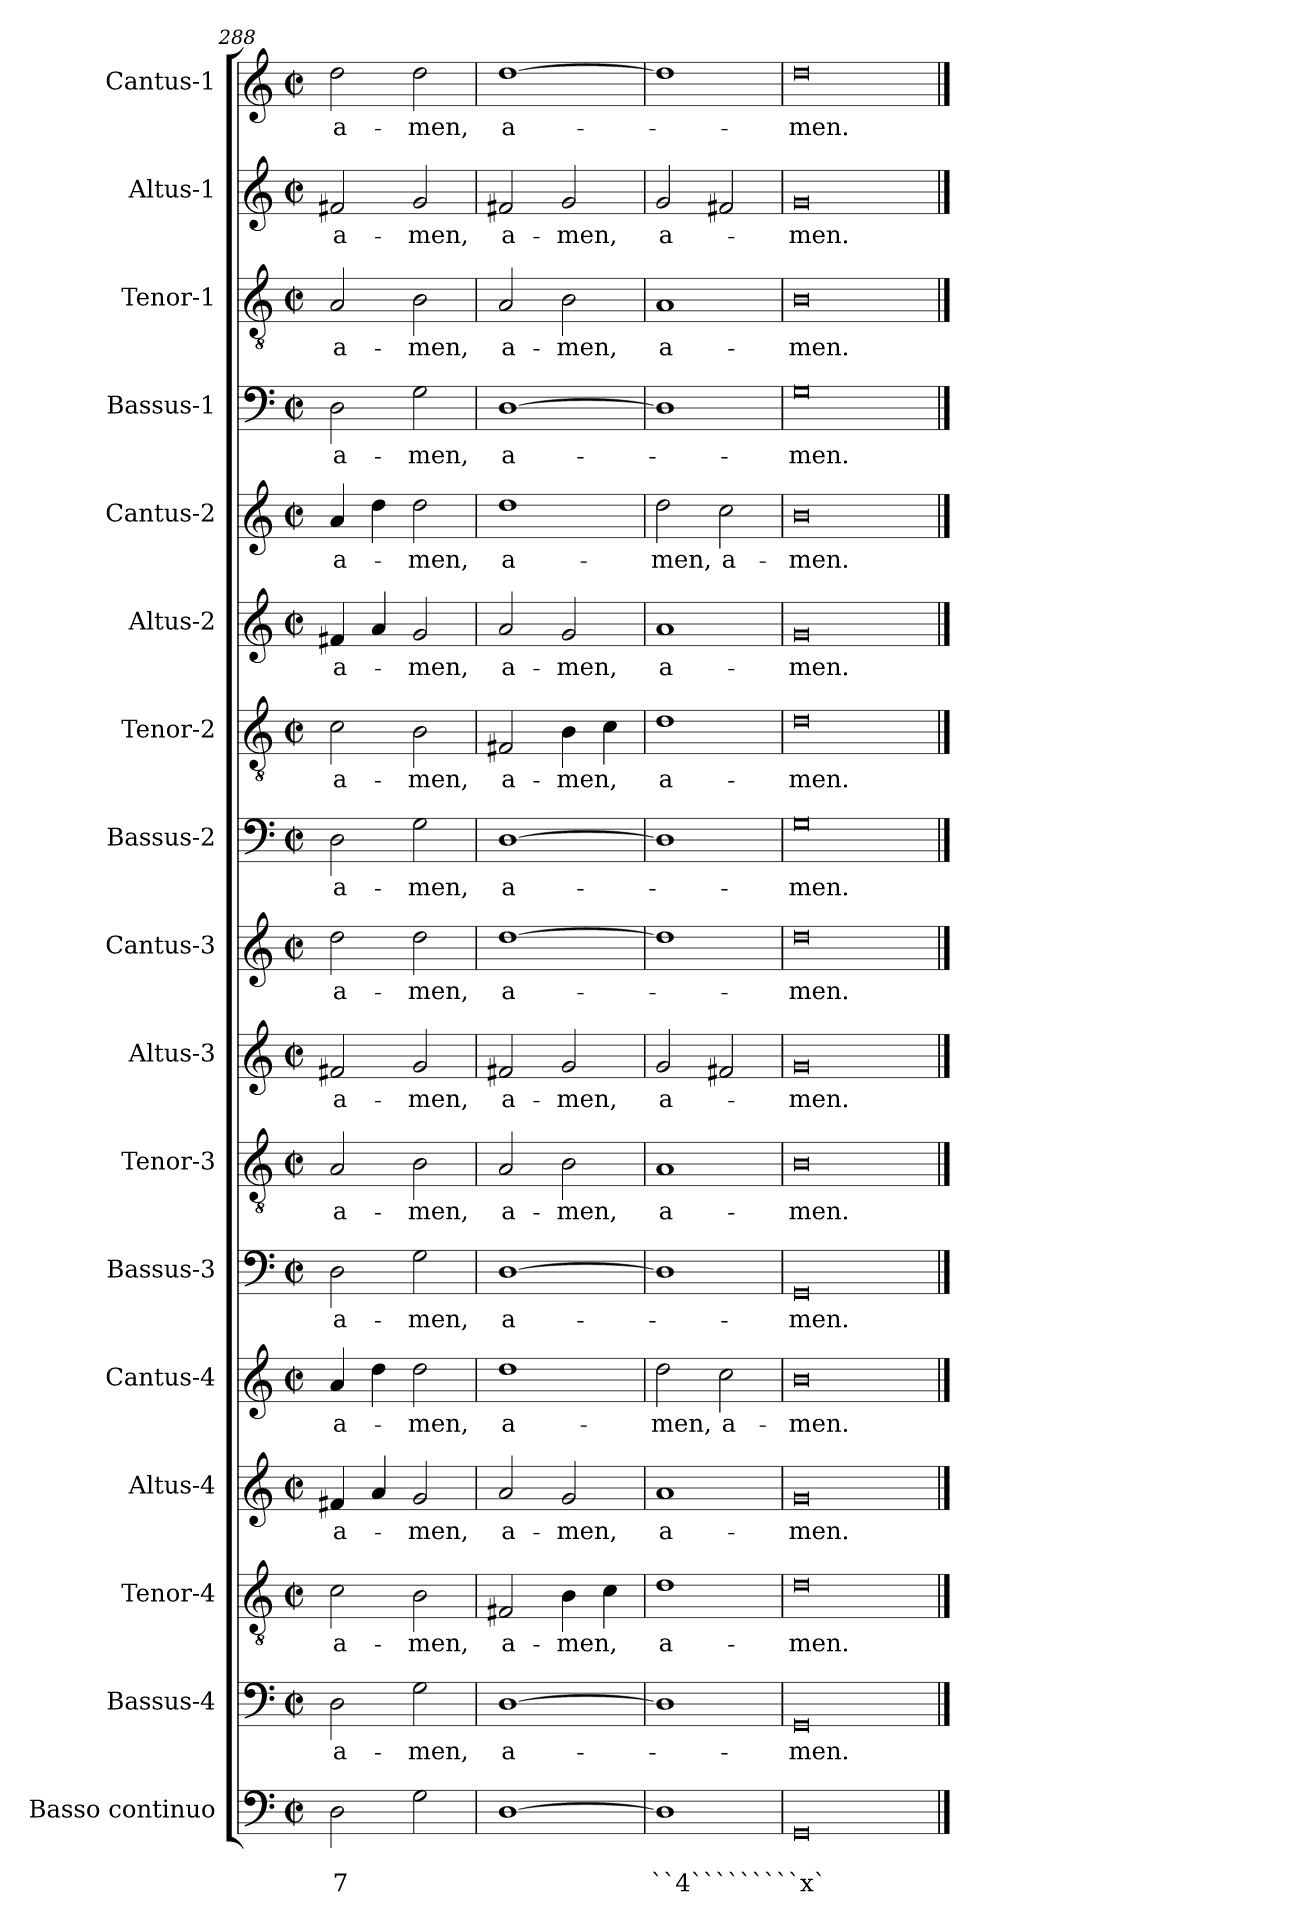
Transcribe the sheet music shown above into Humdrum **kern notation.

**kern	**text	**text	**kern	**text	**kern	**text	**kern	**text	**kern	**text	**kern	**text	**kern	**text	**kern	**text	**kern	**text	**kern	**text	**kern	**text	**kern	**text	**kern	**text	**kern	**text	**kern	**text	**kern	**text	**kern	**text
*part17	*part17	*part17	*part16	*part16	*part15	*part15	*part14	*part14	*part13	*part13	*part12	*part12	*part11	*part11	*part10	*part10	*part9	*part9	*part8	*part8	*part7	*part7	*part6	*part6	*part5	*part5	*part4	*part4	*part3	*part3	*part2	*part2	*part1	*part1
*staff17	*staff17	*staff17	*staff16	*staff16	*staff15	*staff15	*staff14	*staff14	*staff13	*staff13	*staff12	*staff12	*staff11	*staff11	*staff10	*staff10	*staff9	*staff9	*staff8	*staff8	*staff7	*staff7	*staff6	*staff6	*staff5	*staff5	*staff4	*staff4	*staff3	*staff3	*staff2	*staff2	*staff1	*staff1
*I"Basso continuo	*	*	*I"Bassus-4	*	*I"Tenor-4	*	*I"Altus-4	*	*I"Cantus-4	*	*I"Bassus-3	*	*I"Tenor-3	*	*I"Altus-3	*	*I"Cantus-3	*	*I"Bassus-2	*	*I"Tenor-2	*	*I"Altus-2	*	*I"Cantus-2	*	*I"Bassus-1	*	*I"Tenor-1	*	*I"Altus-1	*	*I"Cantus-1	*
*I'BC2	*	*	*I'B4	*	*I'T4	*	*I'A4	*	*I'C4	*	*I'B3	*	*I'T3	*	*I'A3	*	*I'C3	*	*I'B2	*	*I'T2	*	*I'A-2	*	*I'C2	*	*I'B1	*	*I'T1	*	*I'A1	*	*I'C1	*
*clefF4	*	*	*clefF4	*	*clefGv2	*	*clefG2	*	*clefG2	*	*clefF4	*	*clefGv2	*	*clefG2	*	*clefG2	*	*clefF4	*	*clefGv2	*	*clefG2	*	*clefG2	*	*clefF4	*	*clefGv2	*	*clefG2	*	*clefG2	*
*k[]	*	*	*k[]	*	*k[]	*	*k[]	*	*k[]	*	*k[]	*	*k[]	*	*k[]	*	*k[]	*	*k[]	*	*k[]	*	*k[]	*	*k[]	*	*k[]	*	*k[]	*	*k[]	*	*k[]	*
*C:	*	*	*C:	*	*C:	*	*C:	*	*C:	*	*C:	*	*C:	*	*C:	*	*C:	*	*C:	*	*C:	*	*C:	*	*C:	*	*C:	*	*C:	*	*C:	*	*C:	*
*M2/2	*	*	*M2/2	*	*M2/2	*	*M2/2	*	*M2/2	*	*M2/2	*	*M2/2	*	*M2/2	*	*M2/2	*	*M2/2	*	*M2/2	*	*M2/2	*	*M2/2	*	*M2/2	*	*M2/2	*	*M2/2	*	*M2/2	*
*met(c|)	*	*	*met(c|)	*	*met(c|)	*	*met(c|)	*	*met(c|)	*	*met(c|)	*	*met(c|)	*	*met(c|)	*	*met(c|)	*	*met(c|)	*	*met(c|)	*	*met(c|)	*	*met(c|)	*	*met(c|)	*	*met(c|)	*	*met(c|)	*	*met(c|)	*
=288	=288	=288	=288	=288	=288	=288	=288	=288	=288	=288	=288	=288	=288	=288	=288	=288	=288	=288	=288	=288	=288	=288	=288	=288	=288	=288	=288	=288	=288	=288	=288	=288	=288	=288
!	!	!LO:LY:b	!	!LO:LY:b	!	!LO:LY:b	!	!LO:LY:b	!	!LO:LY:b	!	!LO:LY:b	!	!LO:LY:b	!	!LO:LY:b	!	!LO:LY:b	!	!LO:LY:b	!	!LO:LY:b	!	!LO:LY:b	!	!LO:LY:b	!	!LO:LY:b	!	!LO:LY:b	!	!LO:LY:b	!	!LO:LY:b
2D\	.	7	2D\	a-	2c\	a-	4f#X/	a-	4a/	a-	2D\	a-	2A/	a-	2f#X/	a-	2dd\	a-	2D\	a-	2c\	a-	4f#X/	a-	4a/	a-	2D\	a-	2A/	a-	2f#X/	a-	2dd\	a-
.	.	.	.	.	.	.	4a/	.	4dd\	.	.	.	.	.	.	.	.	.	.	.	.	.	4a/	.	4dd\	.	.	.	.	.	.	.	.	.
!	!	!	!	!LO:LY:b	!	!LO:LY:b	!	!LO:LY:b	!	!LO:LY:b	!	!LO:LY:b	!	!LO:LY:b	!	!LO:LY:b	!	!LO:LY:b	!	!LO:LY:b	!	!LO:LY:b	!	!LO:LY:b	!	!LO:LY:b	!	!LO:LY:b	!	!LO:LY:b	!	!LO:LY:b	!	!LO:LY:b
2G\	.	.	2G\	-men,	2B\	-men,	2g/	-men,	2dd\	-men,	2G\	-men,	2B\	-men,	2g/	-men,	2dd\	-men,	2G\	-men,	2B\	-men,	2g/	-men,	2dd\	-men,	2G\	-men,	2B\	-men,	2g/	-men,	2dd\	-men,
=289	=289	=289	=289	=289	=289	=289	=289	=289	=289	=289	=289	=289	=289	=289	=289	=289	=289	=289	=289	=289	=289	=289	=289	=289	=289	=289	=289	=289	=289	=289	=289	=289	=289	=289
!	!	!	!	!LO:LY:b	!	!LO:LY:b	!	!LO:LY:b	!	!LO:LY:b	!	!LO:LY:b	!	!LO:LY:b	!	!LO:LY:b	!	!LO:LY:b	!	!LO:LY:b	!	!LO:LY:b	!	!LO:LY:b	!	!LO:LY:b	!	!LO:LY:b	!	!LO:LY:b	!	!LO:LY:b	!	!LO:LY:b
[1D	.	.	[1D	a-	2F#X/	a-	2a/	a-	1dd	a-	[1D	a-	2A/	a-	2f#X/	a-	[1dd	a-	[1D	a-	2F#X/	a-	2a/	a-	1dd	a-	[1D	a-	2A/	a-	2f#X/	a-	[1dd	a-
!	!	!	!	!	!	!LO:LY:b	!	!LO:LY:b	!	!	!	!	!	!LO:LY:b	!	!LO:LY:b	!	!	!	!	!	!LO:LY:b	!	!LO:LY:b	!	!	!	!	!	!LO:LY:b	!	!LO:LY:b	!	!
.	.	.	.	.	4B\	-men,	2g/	-men,	.	.	.	.	2B\	-men,	2g/	-men,	.	.	.	.	4B\	-men,	2g/	-men,	.	.	.	.	2B\	-men,	2g/	-men,	.	.
.	.	.	.	.	4c\	.	.	.	.	.	.	.	.	.	.	.	.	.	.	.	4c\	.	.	.	.	.	.	.	.	.	.	.	.	.
=290	=290	=290	=290	=290	=290	=290	=290	=290	=290	=290	=290	=290	=290	=290	=290	=290	=290	=290	=290	=290	=290	=290	=290	=290	=290	=290	=290	=290	=290	=290	=290	=290	=290	=290
!	!	!LO:LY:b	!	!	!	!LO:LY:b	!	!LO:LY:b	!	!LO:LY:b	!	!	!	!LO:LY:b	!	!LO:LY:b	!	!	!	!	!	!LO:LY:b	!	!LO:LY:b	!	!LO:LY:b	!	!	!	!LO:LY:b	!	!LO:LY:b	!	!
1D]	.	``4`````````x`	1D]	.	1d	a-	1a	a-	2dd\	-men,	1D]	.	1A	a-	2g/	a-	1dd]	.	1D]	.	1d	a-	1a	a-	2dd\	-men,	1D]	.	1A	a-	2g/	a-	1dd]	.
!	!	!	!	!	!	!	!	!	!	!LO:LY:b	!	!	!	!	!	!	!	!	!	!	!	!	!	!	!	!LO:LY:b	!	!	!	!	!	!	!	!
.	.	.	.	.	.	.	.	.	2cc\	a-	.	.	.	.	2f#X/	.	.	.	.	.	.	.	.	.	2cc\	a-	.	.	.	.	2f#X/	.	.	.
=291	=291	=291	=291	=291	=291	=291	=291	=291	=291	=291	=291	=291	=291	=291	=291	=291	=291	=291	=291	=291	=291	=291	=291	=291	=291	=291	=291	=291	=291	=291	=291	=291	=291	=291
!	!	!	!	!LO:LY:b	!	!LO:LY:b	!	!LO:LY:b	!	!LO:LY:b	!	!LO:LY:b	!	!LO:LY:b	!	!LO:LY:b	!	!LO:LY:b	!	!LO:LY:b	!	!LO:LY:b	!	!LO:LY:b	!	!LO:LY:b	!	!LO:LY:b	!	!LO:LY:b	!	!LO:LY:b	!	!LO:LY:b
0GG	.	.	0GG	-men.	0d	-men.	0g	-men.	0b	-men.	0GG	-men.	0B	-men.	0g	-men.	0dd	-men.	0G	-men.	0d	-men.	0g	-men.	0b	-men.	0G	-men.	0B	-men.	0g	-men.	0dd	-men.
==	==	==	==	==	==	==	==	==	==	==	==	==	==	==	==	==	==	==	==	==	==	==	==	==	==	==	==	==	==	==	==	==	==	==
*-	*-	*-	*-	*-	*-	*-	*-	*-	*-	*-	*-	*-	*-	*-	*-	*-	*-	*-	*-	*-	*-	*-	*-	*-	*-	*-	*-	*-	*-	*-	*-	*-	*-	*-
